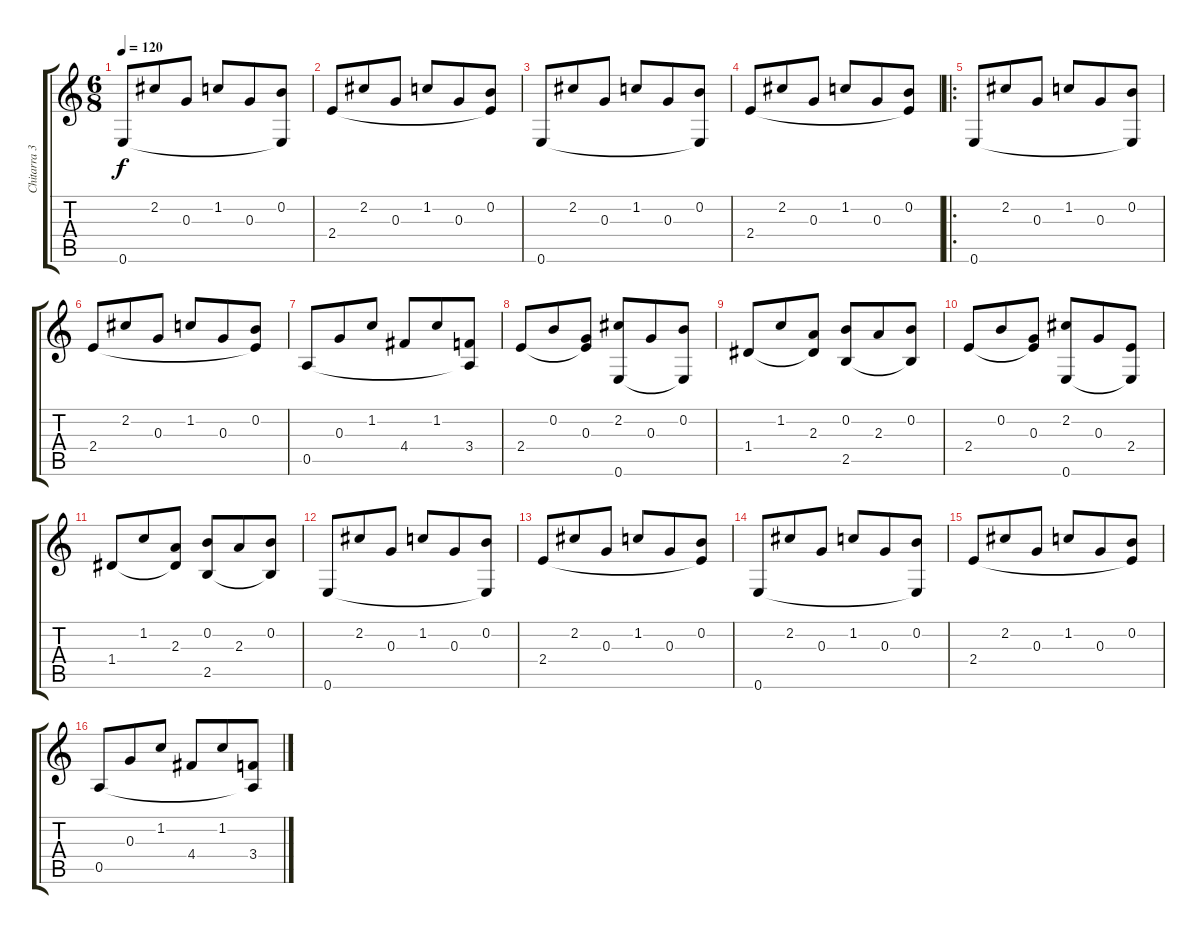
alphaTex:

\track ("Chitarra 3" "Chitarra 3") {instrument acousticguitarnylon}
\staff {score tabs}
\tuning (E4 B3 G3 D3 A2 E2) {hide}
\ts (6 8)
\tempo 120
\clef g2
\ks c
0.6.8{dy f instrument acousticguitarnylon} 2.2.8 0.3.8 1.2.8 0.3.8 (0.2 0.6{t}).8 |
2.4.8 2.2.8 0.3.8 1.2.8 0.3.8 (0.2 2.4{t}).8 |
0.6.8 2.2.8 0.3.8 1.2.8 0.3.8 (0.2 0.6{t}).8 |
2.4.8 2.2.8 0.3.8 1.2.8 0.3.8 (0.2 2.4{t}).8 |
\ro
0.6.8 2.2.8 0.3.8 1.2.8 0.3.8 (0.2 0.6{t}).8 |
2.4.8 2.2.8 0.3.8 1.2.8 0.3.8 (0.2 2.4{t}).8 |
0.5.8 0.3.8 1.2.8 4.4.8 1.2.8 (3.4 0.5{t}).8 |
2.4.8 0.2.8 (0.3 2.4{t}).8 (2.2 0.6).8 0.3.8 (0.2 0.6{t}).8 |
1.4.8 1.2.8 (2.3 1.4{t}).8 (0.2 2.5).8 2.3.8 (0.2 2.5{t}).8 |
2.4.8 0.2.8 (0.3 2.4{t}).8 (2.2 0.6).8 0.3.8 (2.4 0.6{t}).8 |
1.4.8 1.2.8 (2.3 1.4{t}).8 (0.2 2.5).8 2.3.8 (0.2 2.5{t}).8 |
0.6.8 2.2.8 0.3.8 1.2.8 0.3.8 (0.2 0.6{t}).8 |
2.4.8 2.2.8 0.3.8 1.2.8 0.3.8 (0.2 2.4{t}).8 |
0.6.8 2.2.8 0.3.8 1.2.8 0.3.8 (0.2 0.6{t}).8 |
2.4.8 2.2.8 0.3.8 1.2.8 0.3.8 (0.2 2.4{t}).8 |
0.5.8 0.3.8 1.2.8 4.4.8 1.2.8 (3.4 0.5{t}).8
